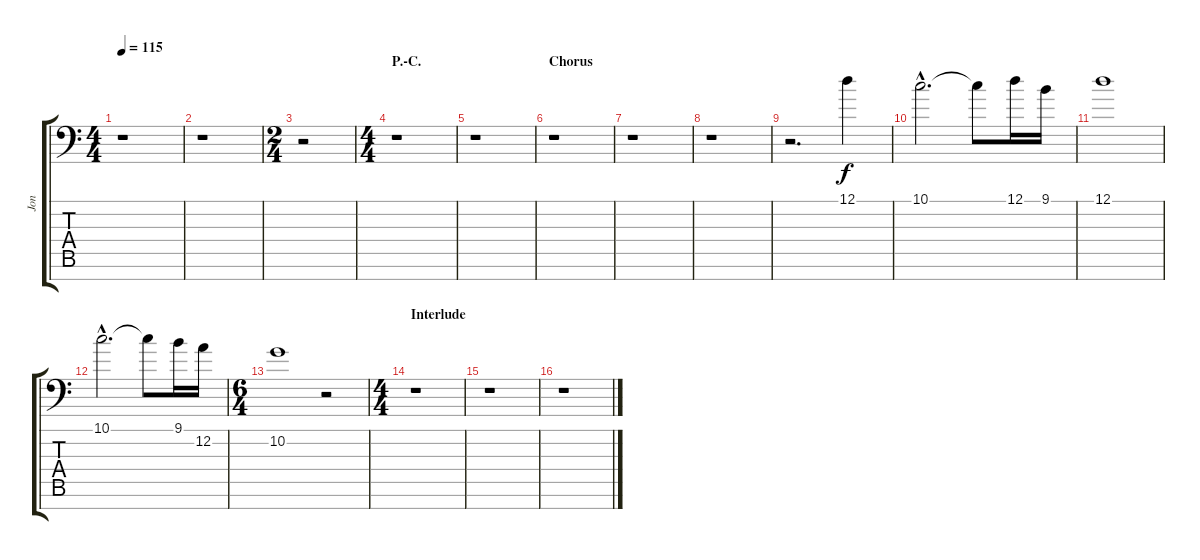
\track ("Jon" "Jon") {instrument bagpipe}
\staff {score tabs}
\tuning (D4 A3 F3 C3 G2 D2 A1) {hide}
\ts (4 4)
\tempo 115
\clef f4
\ks c
r.1{dy f} |
r.1 |
\ts (2 4)
r.2 |
\ts (4 4)
\section ("" "P.-C.")
r.1 |
r.1 |
\section ("" "Chorus")
r.1 |
r.1 |
r.1 |
r.2{d} 12.1.4 |
10.1{hac}.2{d} 10.1{t}.8 12.1.16 9.1.16 |
12.1.1 |
10.1{hac}.2{d} 10.1{t}.8 9.1.16 12.2.16 |
\ts (6 4)
10.2.1 r.2 |
\ts (4 4)
\section ("" "Interlude")
r.1 |
r.1 |
r.1
